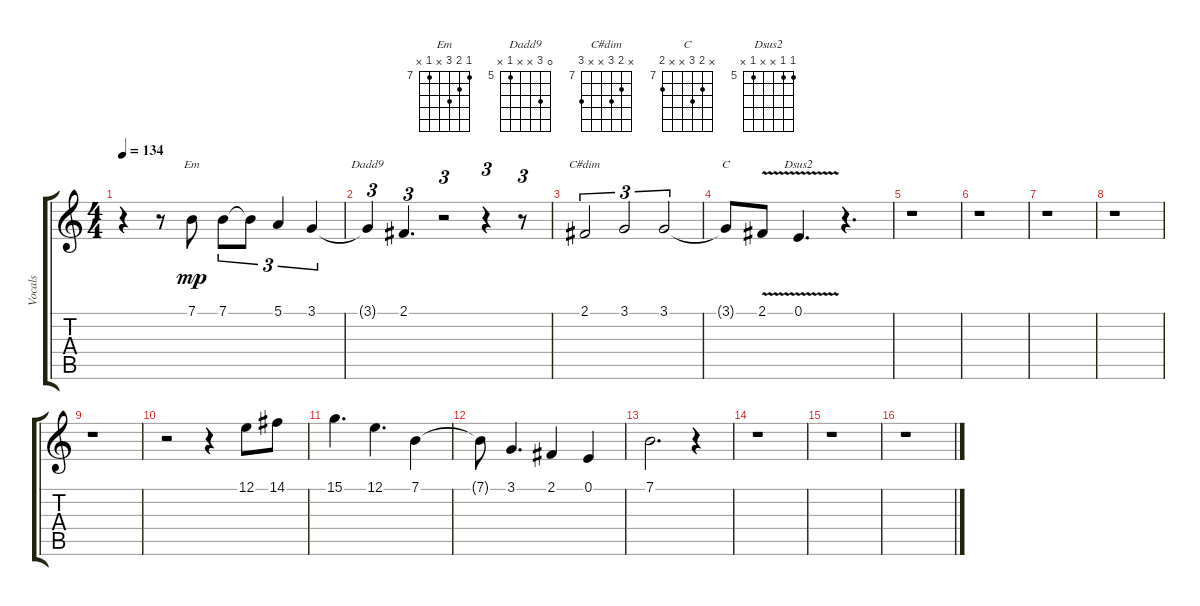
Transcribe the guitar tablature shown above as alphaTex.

\track ("Vocals" "Vocals") {instrument whistle}
\staff {score tabs}
\tuning (E4 B3 G3 D3 A2 E2) {hide}
\chord ("Em" 7 8 9 x 7 x) {firstfret 7}
\chord ("Dadd9" 0 7 x x 5 x) {firstfret 5}
\chord ("C#dim" x 8 9 x x 9) {firstfret 7}
\chord ("C" x 8 9 x x 8) {firstfret 7}
\chord ("Dsus2" 5 5 x x 5 x) {firstfret 5}
\ts (4 4)
\tempo 134
\clef g2
\ks c
r.4{dy mp} r.8 7.1.8{ch "Em"} 7.1.8{tu (3 2)} 7.1{t}.8{tu (3 2)} 5.1.4{tu (3 2)} 3.1.4{tu (3 2)} |
3.1{t}.4{tu (3 2) ch "Dadd9"} 2.1.4{d tu (3 2)} r.2{tu (3 2)} r.4{tu (3 2)} r.8{tu (3 2)} |
2.1.2{tu (3 2) ch "C#dim"} 3.1.2{tu (3 2)} 3.1.2{tu (3 2)} |
3.1{t}.8{ch "C"} 2.1{v}.8 0.1{v}.4{d ch "Dsus2"} r.4{d} |
r.1 |
r.1 |
r.1 |
r.1 |
r.1 |
r.2 r.4 12.1.8 14.1.8 |
15.1.4{d} 12.1.4{d} 7.1.4 |
7.1{t}.8 3.1.4{d} 2.1.4 0.1.4 |
7.1.2{d} r.4 |
r.1 |
r.1 |
r.1
